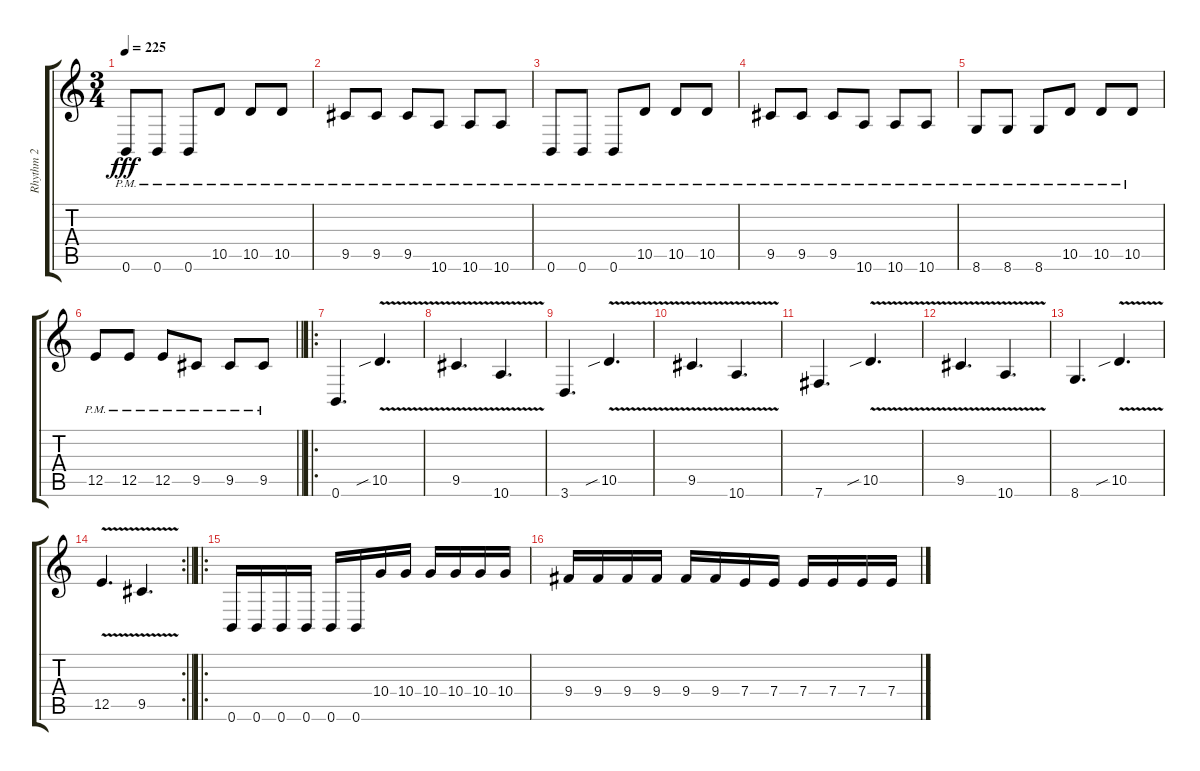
\track ("Rhythm 2" "Rhythm 2") {instrument distortionguitar}
\staff {score tabs}
\tuning (B3 Gb3 D3 A2 E2 B1) {hide}
\ts (3 4)
\tempo 225
\clef g2
\ks c
0.6{pm}.8{dy fff} 0.6{pm}.8 0.6{pm}.8 10.5{pm}.8 10.5{pm}.8 10.5{pm}.8 |
9.5{pm}.8 9.5{pm}.8 9.5{pm}.8 10.6{pm}.8 10.6{pm}.8 10.6{pm}.8 |
0.6{pm}.8 0.6{pm}.8 0.6{pm}.8 10.5{pm}.8 10.5{pm}.8 10.5{pm}.8 |
9.5{pm}.8 9.5{pm}.8 9.5{pm}.8 10.6{pm}.8 10.6{pm}.8 10.6{pm}.8 |
8.6{pm}.8 8.6{pm}.8 8.6{pm}.8 10.5{pm}.8 10.5{pm}.8 10.5{pm}.8 |
\barLineRight lightlight
12.5{pm}.8 12.5{pm}.8 12.5{pm}.8 9.5{pm}.8 9.5{pm}.8 9.5{pm}.8 |
\ro
0.6.4{d} 10.5{v sib}.4{d} |
9.5{v}.4{d} 10.6{v}.4{d} |
3.6.4{d} 10.5{v sib}.4{d} |
9.5{v}.4{d} 10.6{v}.4{d} |
7.6.4{d} 10.5{v sib}.4{d} |
9.5{v}.4{d} 10.6{v}.4{d} |
8.6.4{d} 10.5{v sib}.4{d} |
\rc 2
\barLineRight lightlight
12.5{v}.4{d} 9.5{v}.4{d} |
\ro
0.6.16 0.6.16 0.6.16 0.6.16 0.6.16 0.6.16 10.4.16 10.4.16 10.4.16 10.4.16 10.4.16 10.4.16 |
9.4.16 9.4.16 9.4.16 9.4.16 9.4.16 9.4.16 7.4.16 7.4.16 7.4.16 7.4.16 7.4.16 7.4.16
